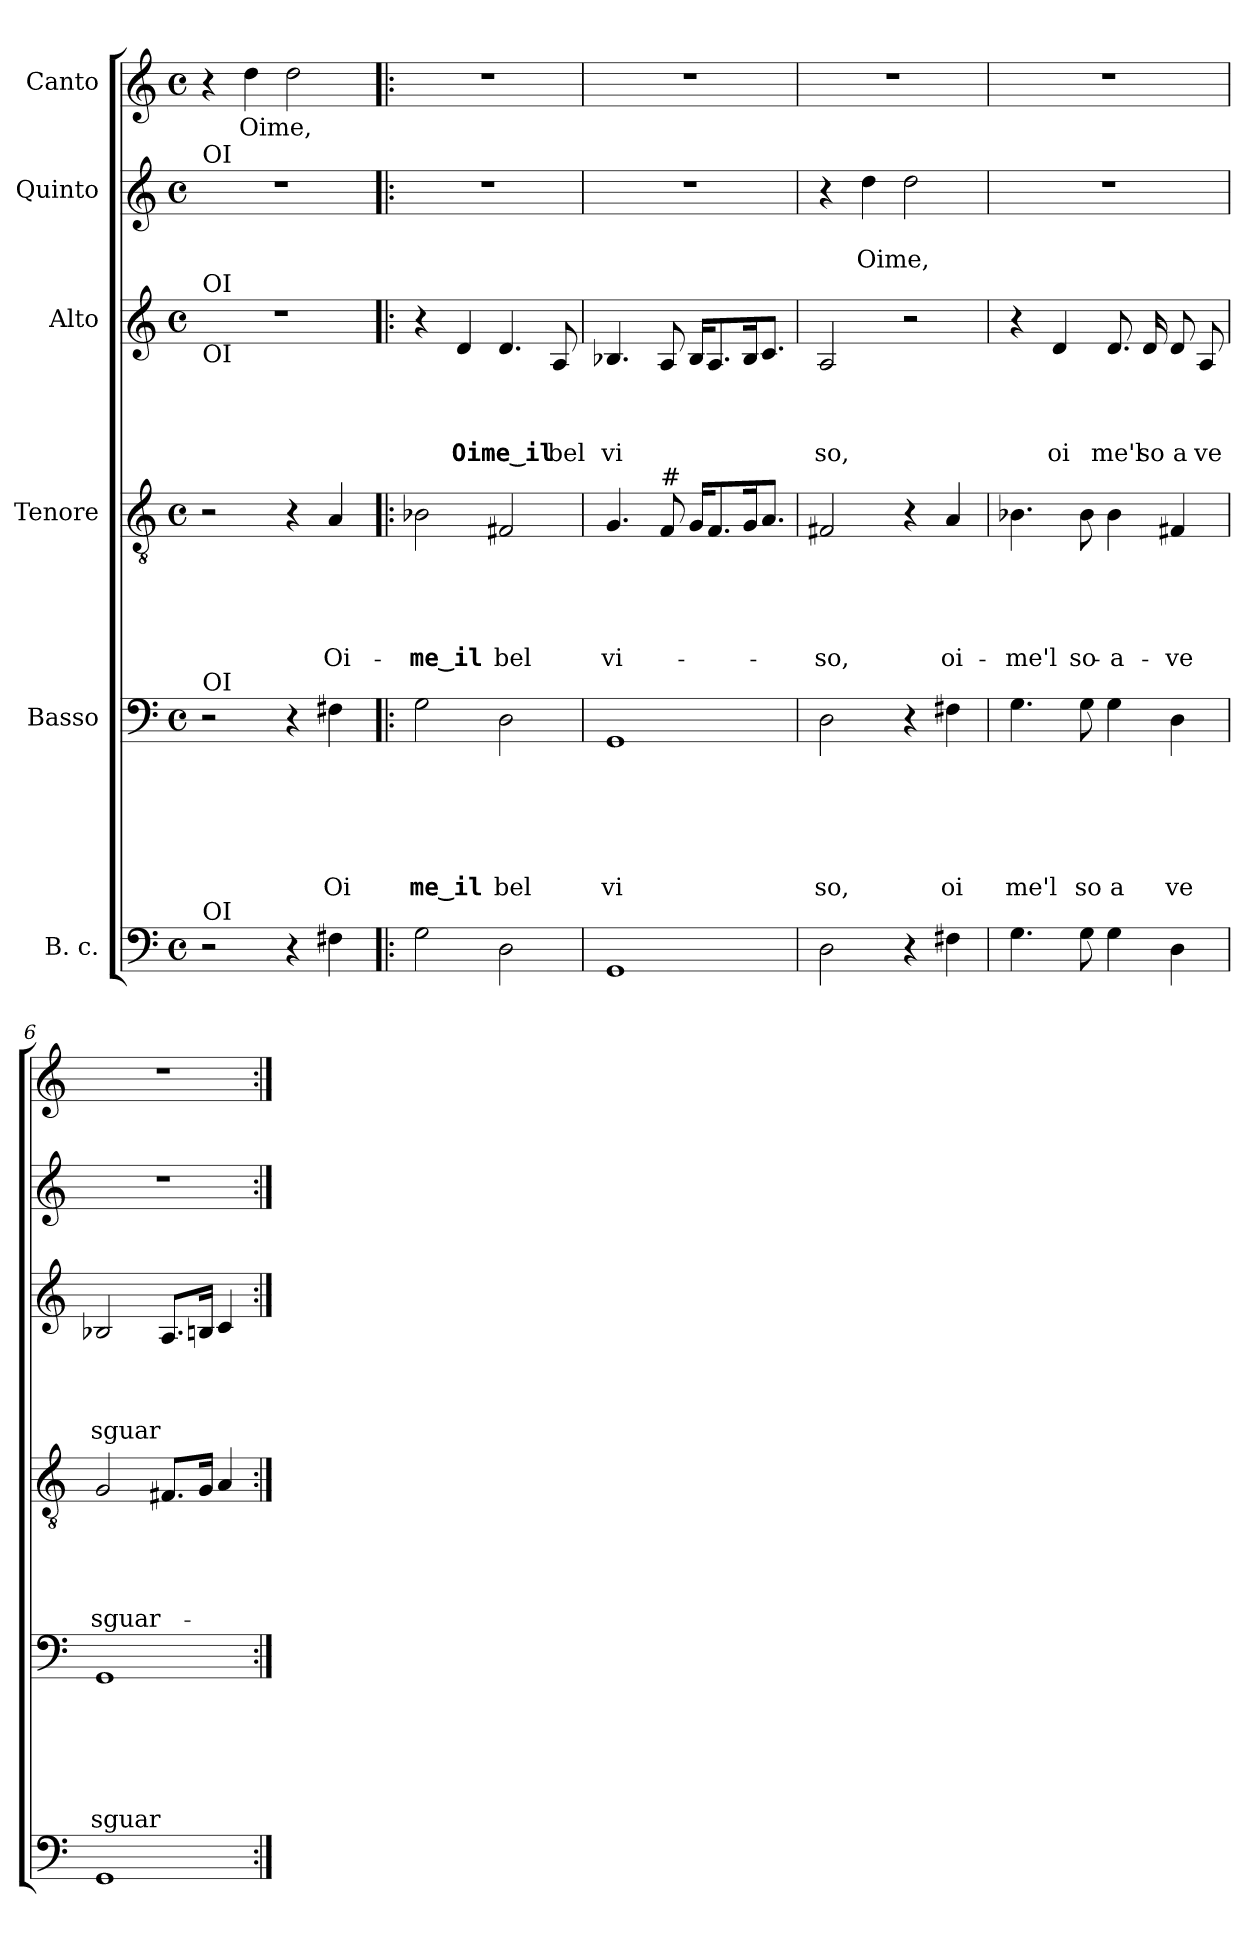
**kern	**kern	**text	**text	**text	**text	**text	**text	**kern	**text	**text	**text	**text	**text	**kern	**text	**text	**text	**text	**kern	**text	**text	**kern	**text
*part6	*part5	*part5	*part5	*part5	*part5	*part5	*part5	*part4	*part4	*part4	*part4	*part4	*part4	*part3	*part3	*part3	*part3	*part3	*part2	*part2	*part2	*part1	*part1
*staff6	*staff5	*staff5	*staff5	*staff5	*staff5	*staff5	*staff5	*staff4	*staff4	*staff4	*staff4	*staff4	*staff4	*staff3	*staff3	*staff3	*staff3	*staff3	*staff2	*staff2	*staff2	*staff1	*staff1
*I"B. c.	*I"Basso	*	*	*	*	*	*	*I"Tenore	*	*	*	*	*	*I"Alto	*	*	*	*	*I"Quinto	*	*	*I"Canto	*
*clefF4	*clefF4	*	*	*	*	*	*	*clefGv2	*	*	*	*	*	*clefG2	*	*	*	*	*clefG2	*	*	*clefG2	*
*k[]	*k[]	*	*	*	*	*	*	*k[]	*	*	*	*	*	*k[]	*	*	*	*	*k[]	*	*	*k[]	*
*C:	*C:	*	*	*	*	*	*	*C:	*	*	*	*	*	*C:	*	*	*	*	*C:	*	*	*C:	*
*M4/4	*M4/4	*	*	*	*	*	*	*M4/4	*	*	*	*	*	*M4/4	*	*	*	*	*M4/4	*	*	*M4/4	*
*met(c)	*met(c)	*	*	*	*	*	*	*met(c)	*	*	*	*	*	*met(c)	*	*	*	*	*met(c)	*	*	*met(c)	*
=1	=1	=1	=1	=1	=1	=1	=1	=1	=1	=1	=1	=1	=1	=1	=1	=1	=1	=1	=1	=1	=1	=1	=1
!	!	!	!	!	!	!	!	!	!	!	!	!	!	!	!	!	!	!	!LO:TX:a:t=OI	!	!	!	!
!	!	!	!	!	!	!	!	!	!	!	!	!	!	!LO:TX:a:t=OI	!	!	!	!	!	!	!	!	!
!	!	!	!	!	!	!	!	!	!	!	!	!	!	!LO:TX:b:t=OI	!	!	!	!	!	!	!	!	!
!	!LO:TX:a:t=OI	!	!	!	!	!	!	!	!	!	!	!	!	!	!	!	!	!	!	!	!	!	!
!LO:TX:a:t=OI	!	!	!	!	!	!	!	!	!	!	!	!	!	!	!	!	!	!	!	!	!	!	!
2r	2r	.	.	.	.	.	.	2r	.	.	.	.	.	1r	.	.	.	.	1r	.	.	4r	.
!	!	!	!	!	!	!	!	!	!	!	!	!	!	!	!	!	!	!	!	!	!	!	!LO:LY:b
.	.	.	.	.	.	.	.	.	.	.	.	.	.	.	.	.	.	.	.	.	.	4dd\	Oime,
4r	4r	.	.	.	.	.	.	4r	.	.	.	.	.	.	.	.	.	.	.	.	.	2dd\	.
!	!	!	!	!	!	!	!LO:LY:b	!	!	!	!	!	!LO:LY:b	!	!	!	!	!	!	!	!	!	!
4F#X\	4F#X\	.	.	.	.	.	Oi	4A/	.	.	.	.	Oi-	.	.	.	.	.	.	.	.	.	.
=2!|:	=2!|:	=2!|:	=2!|:	=2!|:	=2!|:	=2!|:	=2!|:	=2!|:	=2!|:	=2!|:	=2!|:	=2!|:	=2!|:	=2!|:	=2!|:	=2!|:	=2!|:	=2!|:	=2!|:	=2!|:	=2!|:	=2!|:	=2!|:
!	!	!	!	!	!	!	!LO:LY:b	!	!	!	!	!	!LO:LY:b	!	!	!	!	!	!	!	!	!	!
2G\	2G\	.	.	.	.	.	me‿il	2B-X\	.	.	.	.	-me‿il	4r	.	.	.	.	1r	.	.	1r	.
!	!	!	!	!	!	!	!	!	!	!	!	!	!	!	!	!	!	!LO:LY:b	!	!	!	!	!
.	.	.	.	.	.	.	.	.	.	.	.	.	.	4d/	.	.	.	Oime‿il	.	.	.	.	.
!	!	!	!	!	!	!	!LO:LY:b	!	!	!	!	!	!LO:LY:b	!	!	!	!	!	!	!	!	!	!
2D\	2D\	.	.	.	.	.	bel	2F#X/	.	.	.	.	bel	4.d/	.	.	.	.	.	.	.	.	.
!	!	!	!	!	!	!	!	!	!	!	!	!	!	!	!	!	!	!LO:LY:b	!	!	!	!	!
.	.	.	.	.	.	.	.	.	.	.	.	.	.	8A/	.	.	.	bel	.	.	.	.	.
=3	=3	=3	=3	=3	=3	=3	=3	=3	=3	=3	=3	=3	=3	=3	=3	=3	=3	=3	=3	=3	=3	=3	=3
!	!	!	!	!	!	!	!LO:LY:b	!	!	!	!	!	!LO:LY:b	!	!	!	!	!LO:LY:b	!	!	!	!	!
1GG	1GG	.	.	.	.	.	vi	4.G/	.	.	.	.	vi-	4.B-X/	.	.	.	vi	1r	.	.	1r	.
!	!	!	!	!	!	!	!	!LO:TX:a:t=#	!	!	!	!	!	!	!	!	!	!	!	!	!	!	!
.	.	.	.	.	.	.	.	8F/	.	.	.	.	.	8A/	.	.	.	.	.	.	.	.	.
.	.	.	.	.	.	.	.	16G/KL	.	.	.	.	.	16B-/KL	.	.	.	.	.	.	.	.	.
.	.	.	.	.	.	.	.	8.F/	.	.	.	.	.	8.A/	.	.	.	.	.	.	.	.	.
.	.	.	.	.	.	.	.	16G/k	.	.	.	.	.	16B-/k	.	.	.	.	.	.	.	.	.
.	.	.	.	.	.	.	.	8.A/J	.	.	.	.	.	8.c/J	.	.	.	.	.	.	.	.	.
=4	=4	=4	=4	=4	=4	=4	=4	=4	=4	=4	=4	=4	=4	=4	=4	=4	=4	=4	=4	=4	=4	=4	=4
!	!	!	!	!	!	!	!LO:LY:b	!	!	!	!	!	!LO:LY:b	!	!	!	!	!LO:LY:b	!	!	!	!	!
2D\	2D\	.	.	.	.	.	so,	2F#X/	.	.	.	.	-so,	2A/	.	.	.	so,	4r	.	.	1r	.
!	!	!	!	!	!	!	!	!	!	!	!	!	!	!	!	!	!	!	!	!	!LO:LY:b	!	!
.	.	.	.	.	.	.	.	.	.	.	.	.	.	.	.	.	.	.	4dd\	.	Oime,	.	.
4r	4r	.	.	.	.	.	.	4r	.	.	.	.	.	2r	.	.	.	.	2dd\	.	.	.	.
!	!	!	!	!	!	!	!LO:LY:b	!	!	!	!	!	!LO:LY:b	!	!	!	!	!	!	!	!	!	!
4F#X\	4F#X\	.	.	.	.	.	oi	4A/	.	.	.	.	oi-	.	.	.	.	.	.	.	.	.	.
=5	=5	=5	=5	=5	=5	=5	=5	=5	=5	=5	=5	=5	=5	=5	=5	=5	=5	=5	=5	=5	=5	=5	=5
!	!	!	!	!	!	!	!LO:LY:b	!	!	!	!	!	!LO:LY:b	!	!	!	!	!	!	!	!	!	!
4.G\	4.G\	.	.	.	.	.	me'l	4.B-X\	.	.	.	.	-me'l	4r	.	.	.	.	1r	.	.	1r	.
!	!	!	!	!	!	!	!	!	!	!	!	!	!	!	!	!	!	!LO:LY:b	!	!	!	!	!
.	.	.	.	.	.	.	.	.	.	.	.	.	.	4d/	.	.	.	oi	.	.	.	.	.
!	!	!	!	!	!	!	!LO:LY:b	!	!	!	!	!	!LO:LY:b	!	!	!	!	!	!	!	!	!	!
8G\	8G\	.	.	.	.	.	so	8B-\	.	.	.	.	so-	.	.	.	.	.	.	.	.	.	.
!	!	!	!	!	!	!	!LO:LY:b	!	!	!	!	!	!LO:LY:b	!	!	!	!	!LO:LY:b	!	!	!	!	!
4G\	4G\	.	.	.	.	.	a	4B-\	.	.	.	.	-a-	8.d/	.	.	.	me'l	.	.	.	.	.
!	!	!	!	!	!	!	!	!	!	!	!	!	!	!	!	!	!	!LO:LY:b	!	!	!	!	!
.	.	.	.	.	.	.	.	.	.	.	.	.	.	16d/	.	.	.	so	.	.	.	.	.
!	!	!	!	!	!	!	!LO:LY:b	!	!	!	!	!	!LO:LY:b	!	!	!	!	!LO:LY:b	!	!	!	!	!
4D\	4D\	.	.	.	.	.	ve	4F#X/	.	.	.	.	-ve	8d/	.	.	.	a	.	.	.	.	.
!	!	!	!	!	!	!	!	!	!	!	!	!	!	!	!	!	!	!LO:LY:b	!	!	!	!	!
.	.	.	.	.	.	.	.	.	.	.	.	.	.	8A/	.	.	.	ve	.	.	.	.	.
=6	=6	=6	=6	=6	=6	=6	=6	=6	=6	=6	=6	=6	=6	=6	=6	=6	=6	=6	=6	=6	=6	=6	=6
!	!	!	!	!	!	!	!LO:LY:b	!	!	!	!	!	!LO:LY:b	!	!	!	!	!LO:LY:b	!	!	!	!	!
1GG	1GG	.	.	.	.	.	sguar	2G/	.	.	.	.	sguar-	2B-X/	.	.	.	sguar	1r	.	.	1r	.
.	.	.	.	.	.	.	.	8.F#X/L	.	.	.	.	.	8.A/L	.	.	.	.	.	.	.	.	.
.	.	.	.	.	.	.	.	16G/Jk	.	.	.	.	.	16Bn/Jk	.	.	.	.	.	.	.	.	.
.	.	.	.	.	.	.	.	4A/	.	.	.	.	.	4c/	.	.	.	.	.	.	.	.	.
=:|!	=:|!	=:|!	=:|!	=:|!	=:|!	=:|!	=:|!	=:|!	=:|!	=:|!	=:|!	=:|!	=:|!	=:|!	=:|!	=:|!	=:|!	=:|!	=:|!	=:|!	=:|!	=:|!	=:|!
*-	*-	*-	*-	*-	*-	*-	*-	*-	*-	*-	*-	*-	*-	*-	*-	*-	*-	*-	*-	*-	*-	*-	*-
